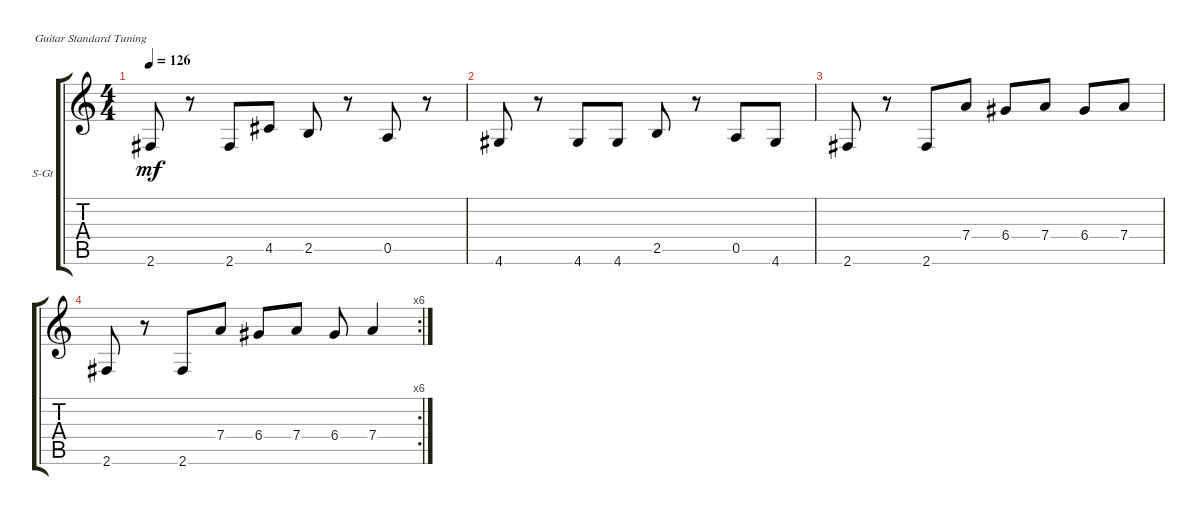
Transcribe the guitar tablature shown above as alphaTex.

\defaultSystemsLayout 4
\bracketExtendMode groupsimilarinstruments
\firstSystemTrackNameOrientation horizontal
\otherSystemsTrackNameOrientation horizontal
\track ("Steel Guitar" "S-Gt") {instrument acousticguitarsteel}
\staff {score tabs}
\tuning (E4 B3 G3 D3 A2 E2)
\ts (4 4)
\tempo 126
\clef g2
\ks c
2.6.8{dy mf} r.8 2.6.8 4.5.8 2.5.8 r.8 0.5.8 r.8 |
4.6.8 r.8 4.6.8 4.6.8 2.5.8 r.8 0.5.8 4.6.8 |
2.6.8 r.8 2.6.8 7.4.8 6.4.8 7.4.8 6.4.8 7.4.8 |
\rc 6
2.6.8 r.8 2.6.8 7.4.8 6.4.8 7.4.8 6.4.8 7.4.4
